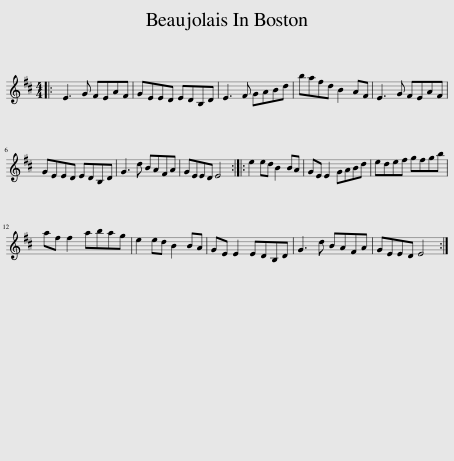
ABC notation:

X:1
L:1/8
M:4/4
I:linebreak $
K:D
V:1 treble
V:1
|: E3 G FEAF | GEED EDB,D | E3 F GABd | bafd B2 AF | E3 G FEAF |$ %5
 GEED EDB,D | G3 d BAFA | GEED E4 :: e2 ed B2 BA | GE E2 GABd | %10
 edef gfgb |$ af f2 abag | e2 ed B2 BA | GE E2 EDB,D | G3 d BAFA | %15
 GEED E4 :| %16
